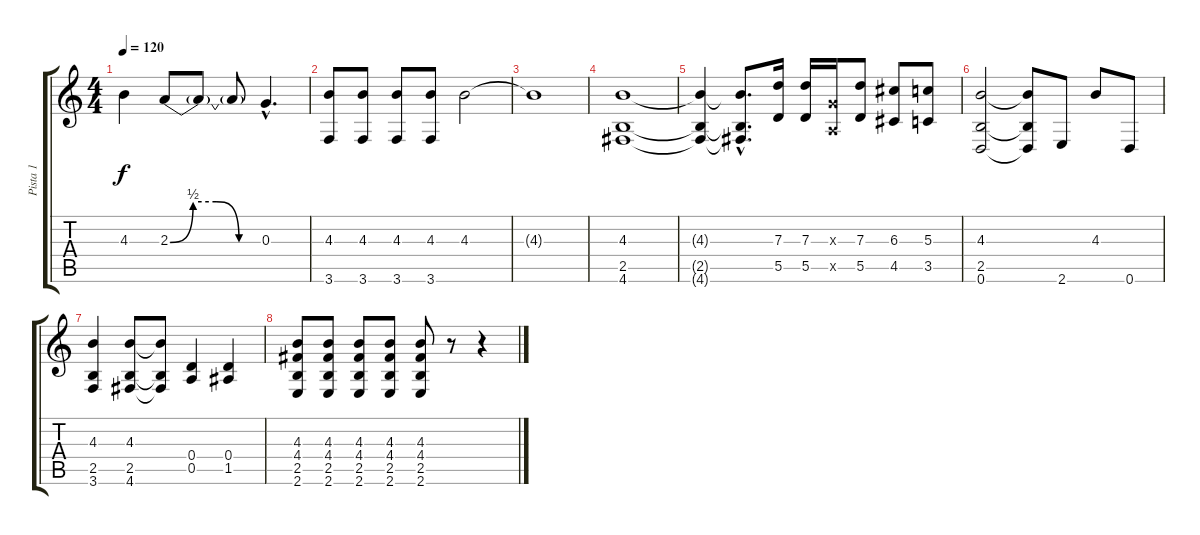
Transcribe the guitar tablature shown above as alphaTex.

\track ("Pista 1" "Pista 1") {instrument distortionguitar}
\staff {score tabs}
\tuning (E4 B3 G3 D3 A2 D2) {hide}
\ts (4 4)
\tempo 120
\clef g2
\ks c
4.3{t}.4{dy f} 2.3{be (custom 0 0 15 2 30 2 45 0 60 0)}.8 2.3{t}.8 2.3{t}.8 0.3{hac}.4{d} |
(4.3 3.6).8 (4.3 3.6).8 (4.3 3.6).8 (4.3 3.6).8 4.3.2 |
4.3{t}.1 |
(4.3 2.5 4.6).1 |
(4.3{t} 2.5{t} 4.6{t}).4 (4.3{hac t} 2.5{hac t} 4.6{hac t}).8{d} (7.3 5.5).16 (7.3 5.5).16 (0.3{x} 0.5{x}).16 (7.3 5.5).8 (6.3 4.5).8 (5.3 3.5).8 |
(4.3 2.5 0.6).2 (4.3{t} 2.5{t} 0.6{t}).8 2.6.8 4.3.8 0.6.8 |
(4.3 2.5 3.6).4 (4.3 2.5 4.6).8 (4.3{t} 2.5{t} 4.6{t}).8 (0.4 0.5).4 (0.4 1.5).4 |
(4.3 4.4 2.5 2.6).8 (4.3 4.4 2.5 2.6).8 (4.3 4.4 2.5 2.6).8 (4.3 4.4 2.5 2.6).8 (4.3 4.4 2.5 2.6).8 r.8 r.4
